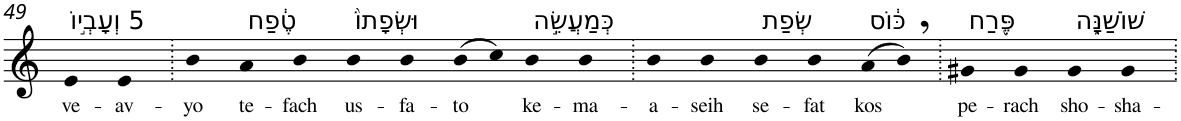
**kern	**text
*part1	*part1
*staff1	*staff1
*I"Piano	*
*I'Pno	*
!!LO:PB:g=z
*clefG2	*
*k[]	*
=49	=49
!LO:TX:a:t=5 וְעָבְי֣וֹ	!
!	!LO:LY:b
4e	ve-
!	!LO:LY:b
4e	-av-
=50.	=50.
!	!LO:LY:b
4b	-yo
!LO:TX:a:t=טֶ֔פַח	!
!	!LO:LY:b
4a	te-
!	!LO:LY:b
4b	-fach
!LO:TX:a:t=וּשְׂפָתוֹ֙	!
!	!LO:LY:b
4b	us-
!	!LO:LY:b
4b	-fa-
!	!LO:LY:b
(>8b	-to
8cc)	.
!LO:TX:a:t=כְּמַעֲשֵׂ֣ה	!
!	!LO:LY:b
4b	ke-
!	!LO:LY:b
4b	-ma-
=51.	=51.
!	!LO:LY:b
4b	-a-
!	!LO:LY:b
4b	-seih
!LO:TX:a:t=שְׂפַת	!
!	!LO:LY:b
4b	se-
!	!LO:LY:b
4b	-fat
!LO:TX:a:t=כּ֔וֹס	!
!	!LO:LY:b
(>8a	kos
8b,)	.
=52.	=52.
!LO:TX:a:t=פֶּ֖רַח	!
!	!LO:LY:b
4g#X	pe-
!	!LO:LY:b
4g#	-rach
!LO:TX:a:t=שׁוֹשַׁנָּ֑ה	!
!	!LO:LY:b
4g#	sho-
!	!LO:LY:b
4g#	-sha-
=.	=.
*-	*-
